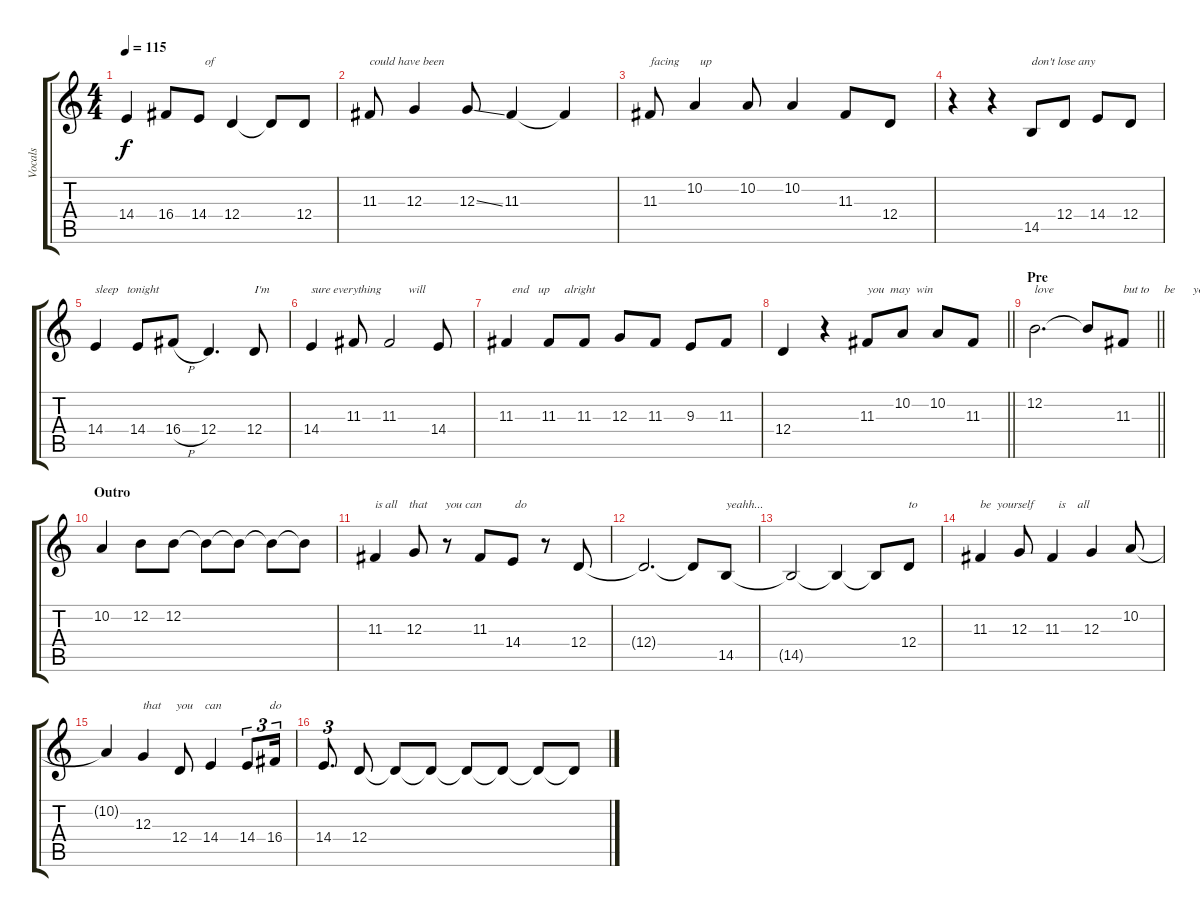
\track ("Vocals" "Vocals") {instrument cello}
\staff {score tabs}
\tuning (E4 B3 G3 D3 A2 E2) {hide}
\ts (4 4)
\tempo 115
\clef g2
\ks c
14.4.4{dy f} 16.4.8 14.4.8{txt "  of"} 12.4.4 12.4{t}.8 12.4.8 |
11.3.8{txt "could have been"} 12.3.4 12.3{ss}.8 11.3.4 11.3{t}.4 |
11.3.8{txt "facing       up"} 10.2.4 10.2.8 10.2.4 11.3.8 12.4.8 |
r.4 r.4 14.5.8{txt "don't lose any"} 12.4.8 14.4.8 12.4.8 |
14.4.4{txt "sleep   tonight"} 14.4.8 16.4{h}.8 12.4.4{d} 12.4.8{txt "I'm"} |
14.4.4{txt "sure everything         will"} 11.3.8 11.3.2 14.4.8 |
11.3.4{txt "  end   up     alright"} 11.3.8 11.3.8 12.3.8 11.3.8 9.3.8 11.3.8 |
\barLineRight lightlight
12.4.4 r.4 11.3.8{txt "you  may  win"} 10.2.8 10.2.8 11.3.8 |
\section ("" "Pre")
\barLineRight lightlight
12.2.2{d txt "love"} 12.2{t}.8 11.3.8{txt "but to     be      yourself"} |
\section ("" "Outro")
10.2.4 12.2.8 12.2.8 12.2{t}.8 12.2{t}.8 12.2{t}.8 12.2{t}.8 |
11.3.4{txt "is all    that      you can           do"} 12.3.8 r.8 11.3.8 14.4.8 r.8 12.4.8 |
12.4{t}.2{d} 12.4{t}.8 14.5.8{txt "yeahh..."} |
14.5{t}.2 14.5{t}.4 14.5{t}.8 12.4.8{txt "to"} |
11.3.4{txt "be  yourself        is    all"} 12.3.8 11.3.4 12.3.4 10.2.8 |
10.2{t}.4 12.3.4{txt "that     you    can                do"} 12.4.8 14.4.4 14.4.8{tu (3 2)} 16.4.16{tu (3 2)} |
14.4.8{d tu (3 2)} 12.4.8 12.4{t}.8 12.4{t}.8 12.4{t}.8 12.4{t}.8 12.4{t}.8 12.4{t}.8
